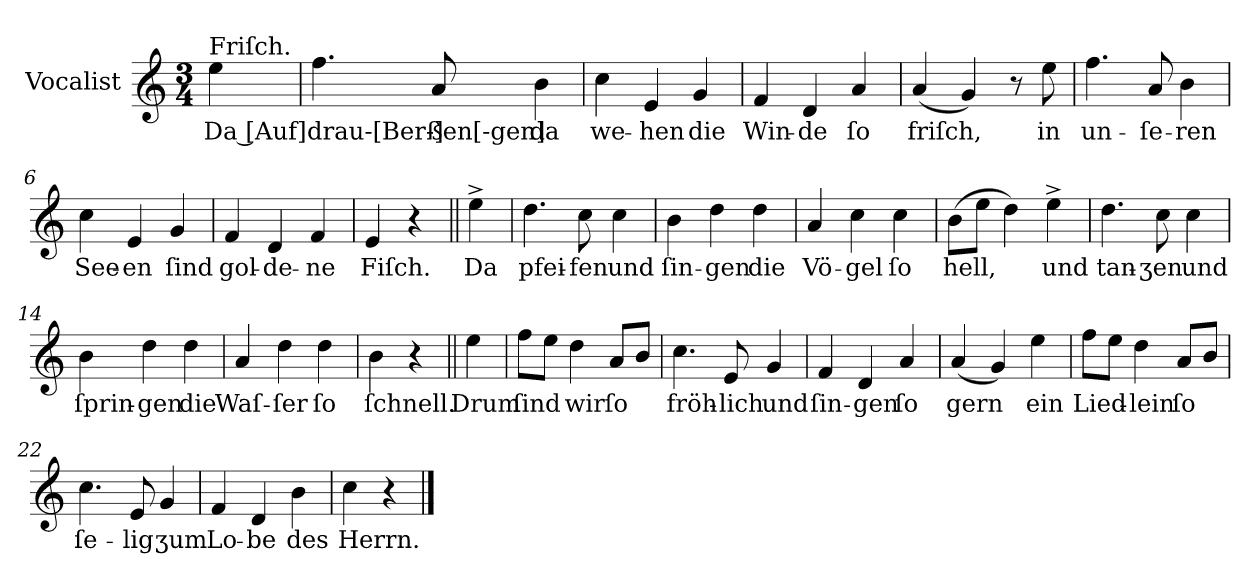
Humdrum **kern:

**kern	**text
*part1	*part1
*staff1	*staff1
*I"Vocalist	*
*clefG2	*
*k[]	*
*C:	*
*M3/4	*
=	=
!LO:TX:a:t=Friſch.	!
4ee	Da [Auf]
=1	=1
4.ff	drau-[Ber-]
8a	-ßen[-gen]
4b	da
=2	=2
4cc	we-
4e	-hen
4g	die
=3	=3
4f	Win-
4d	-de
4a	ſo
=4	=4
(4a	friſch,
4g)	.
8r	.
8ee	in
=5	=5
4.ff	un-
8a	-ſe-
4b	-ren
=6	=6
4cc	See-
4e	-en
4g	ſind
=7	=7
4f	gol-
4d	-de-
4f	-ne
=8	=8
4e	Fiſch.
4r	.
=||	=||
4ee^	Da
=9	=9
4.dd	pfei-
8cc	-fen
4cc	und
=10	=10
4b	ſin-
4dd	-gen
4dd	die
=11	=11
4a	Vö-
4cc	-gel
4cc	ſo
=12	=12
(8bL	hell,
8eeJ	.
4dd)	.
4ee^	und
=13	=13
4.dd	tan-
8cc	-ʒen
4cc	und
=14	=14
4b	ſprin-
4dd	-gen
4dd	die
=15	=15
4a	Waſ-
4dd	-ſer
4dd	ſo
=16	=16
4b	ſchnell.
4r	.
=||	=||
4ee	Drum
=17	=17
8ffL	ſind
8eeJ	.
4dd	wir
8aL	ſo
8bJ	.
=18	=18
4.cc	fröh-
8e	-lich
4g	und
=19	=19
4f	ſin-
4d	-gen
4a	ſo
=20	=20
(4a	gern
4g)	.
4ee	ein
=21	=21
8ffL	Lied-
8eeJ	.
4dd	-lein
8aL	ſo
8bJ	.
=22	=22
4.cc	ſe-
8e	-lig
4g	ʒum
=23	=23
4f	Lo-
4d	-be
4b	des
=24	=24
4cc	Herrn.
4r	.
==	==
*-	*-
